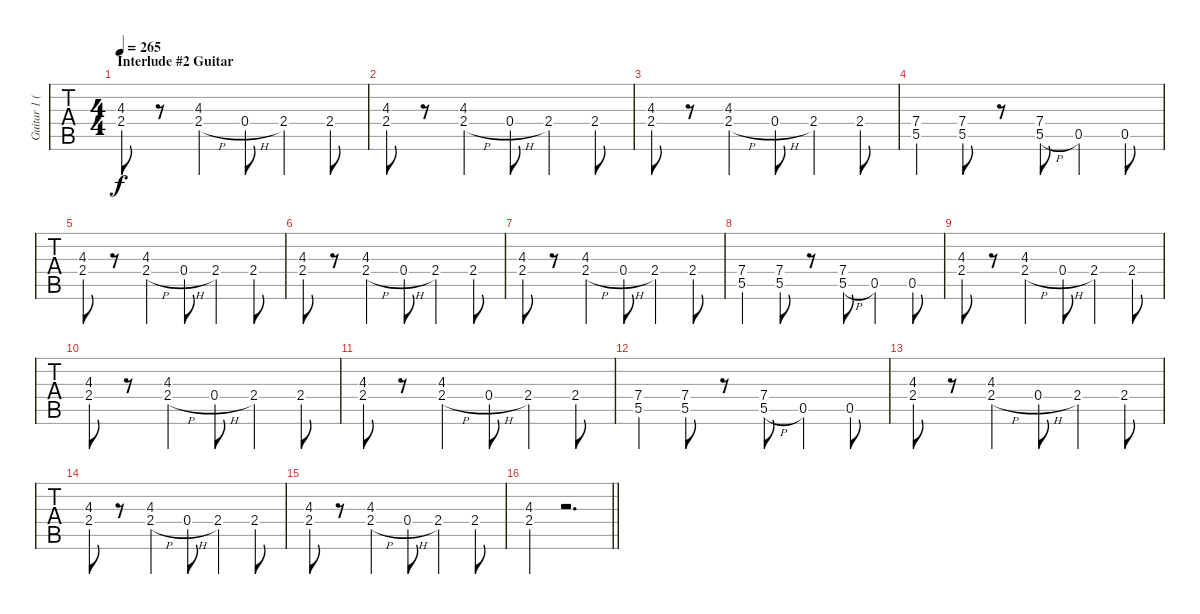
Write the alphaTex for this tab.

\track ("Guitar 1 (Distorted)" "Guitar 1 (") {instrument distortionguitar}
\staff {tabs}
\tuning (Eb4 Bb3 Gb3 Db3 Ab2 Eb2) {hide}
\ts (4 4)
\section ("" "Interlude #2 Guitar")
\tempo 265
\clef g2
\ks c
(4.3 2.4).8{dy f} r.8 (4.3 2.4{h}).4 0.4{h}.8 2.4.4 2.4.8 |
(4.3 2.4).8 r.8 (4.3 2.4{h}).4 0.4{h}.8 2.4.4 2.4.8 |
(4.3 2.4).8 r.8 (4.3 2.4{h}).4 0.4{h}.8 2.4.4 2.4.8 |
(7.4 5.5).4 (7.4 5.5).8 r.8 (7.4 5.5{h}).8 0.5.4 0.5.8 |
(4.3 2.4).8 r.8 (4.3 2.4{h}).4 0.4{h}.8 2.4.4 2.4.8 |
(4.3 2.4).8 r.8 (4.3 2.4{h}).4 0.4{h}.8 2.4.4 2.4.8 |
(4.3 2.4).8 r.8 (4.3 2.4{h}).4 0.4{h}.8 2.4.4 2.4.8 |
(7.4 5.5).4 (7.4 5.5).8 r.8 (7.4 5.5{h}).8 0.5.4 0.5.8 |
(4.3 2.4).8 r.8 (4.3 2.4{h}).4 0.4{h}.8 2.4.4 2.4.8 |
(4.3 2.4).8 r.8 (4.3 2.4{h}).4 0.4{h}.8 2.4.4 2.4.8 |
(4.3 2.4).8 r.8 (4.3 2.4{h}).4 0.4{h}.8 2.4.4 2.4.8 |
(7.4 5.5).4 (7.4 5.5).8 r.8 (7.4 5.5{h}).8 0.5.4 0.5.8 |
(4.3 2.4).8 r.8 (4.3 2.4{h}).4 0.4{h}.8 2.4.4 2.4.8 |
(4.3 2.4).8 r.8 (4.3 2.4{h}).4 0.4{h}.8 2.4.4 2.4.8 |
(4.3 2.4).8 r.8 (4.3 2.4{h}).4 0.4{h}.8 2.4.4 2.4.8 |
\barLineRight lightlight
(4.3 2.4).4 r.2{d}
